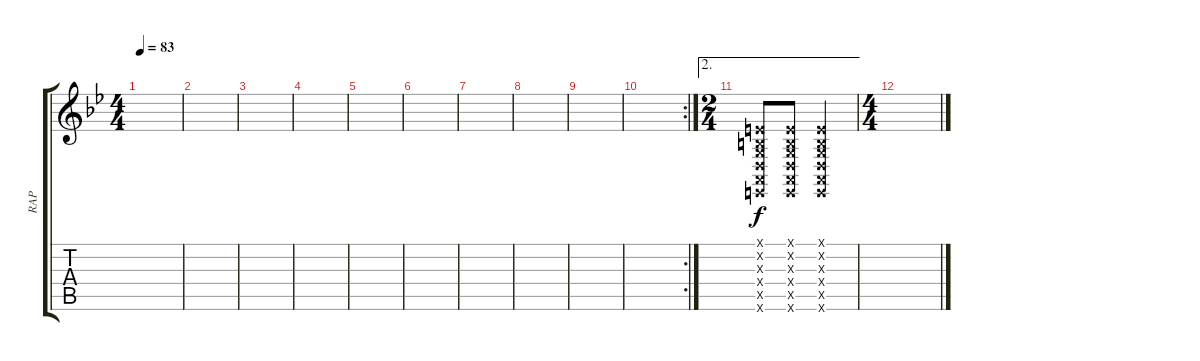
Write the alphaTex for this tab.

\track ("RAP" "RAP") {instrument tenorsax}
\staff {score tabs}
\tuning (E4 B3 G3 D3 A2 E2) {hide}
\ts (4 4)
\tempo 83
\clef g2
\ks gminor
|
|
|
|
|
|
|
|
|
\rc 2
|
\ae 2
\ts (2 4)
(0.1{x} 0.2{x} 0.3{x} 0.4{x} 0.5{x} 0.6{x}).8 (0.1{x} 0.2{x} 0.3{x} 0.4{x} 0.5{x} 0.6{x}).8 (0.1{x} 0.2{x} 0.3{x} 0.4{x} 0.5{x} 0.6{x}).4 |
\ts (4 4)
